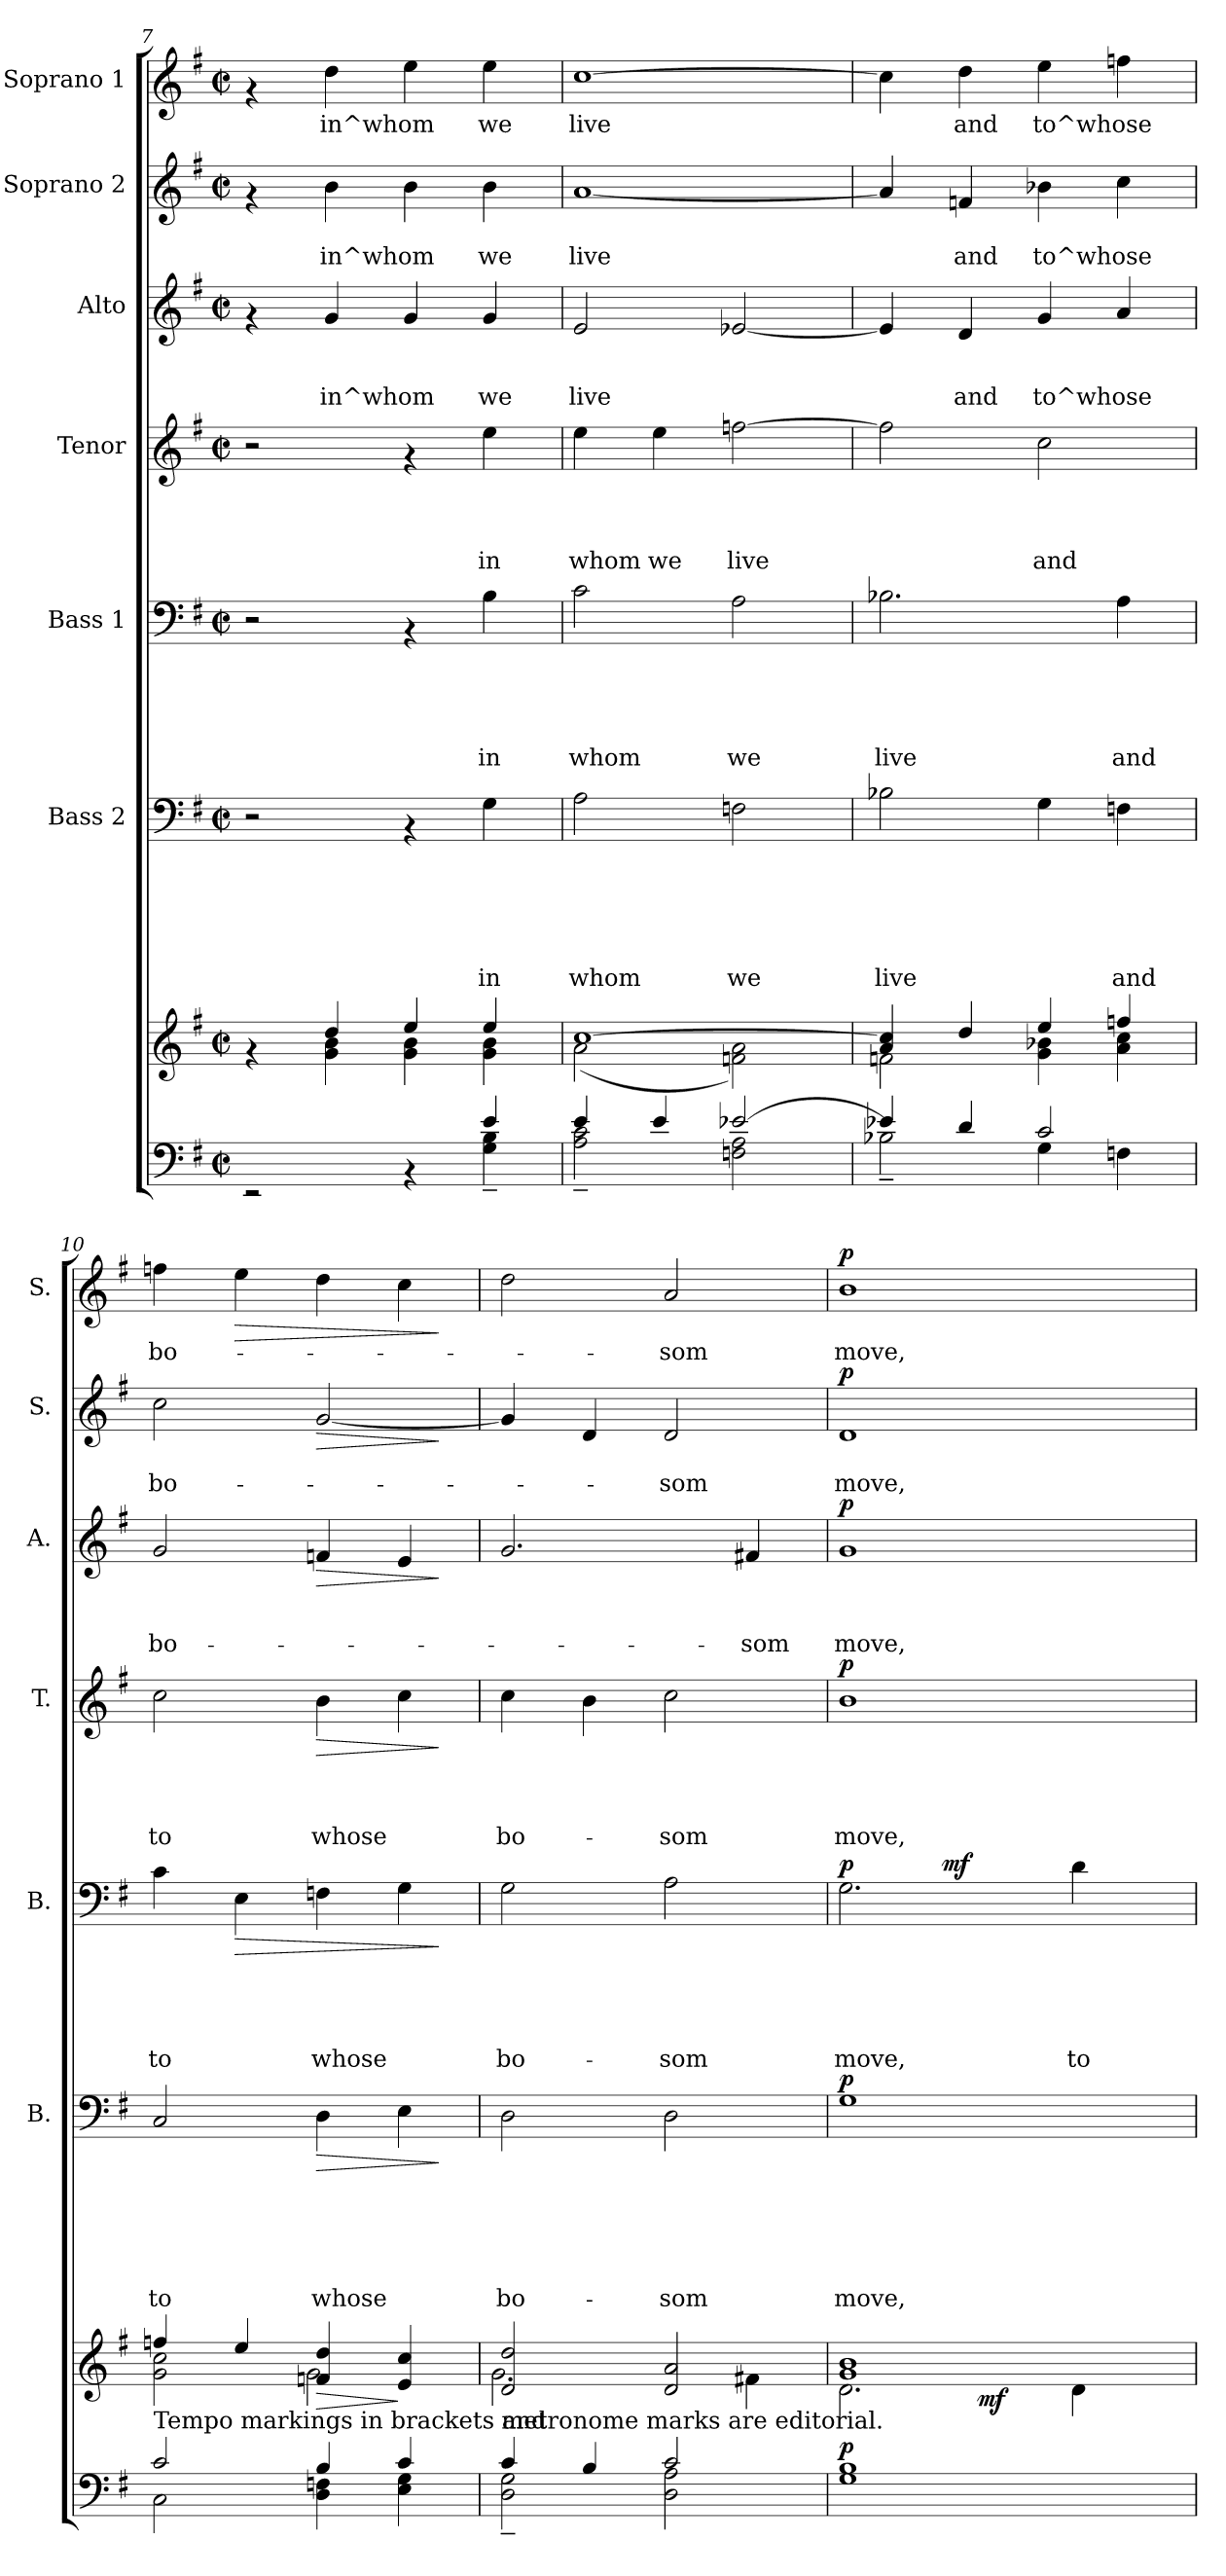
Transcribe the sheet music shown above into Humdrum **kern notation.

**kern	**dynam	**kern	**dynam	**kern	**text	**text	**text	**text	**text	**text	**dynam	**kern	**text	**text	**text	**text	**text	**dynam	**kern	**text	**text	**text	**text	**dynam	**kern	**text	**text	**text	**dynam	**kern	**text	**text	**dynam	**kern	**text	**dynam
*part8	*part8	*part7	*part7	*part6	*part6	*part6	*part6	*part6	*part6	*part6	*part6	*part5	*part5	*part5	*part5	*part5	*part5	*part5	*part4	*part4	*part4	*part4	*part4	*part4	*part3	*part3	*part3	*part3	*part3	*part2	*part2	*part2	*part2	*part1	*part1	*part1
*staff8	*staff8	*staff7	*staff7	*staff6	*staff6	*staff6	*staff6	*staff6	*staff6	*staff6	*staff6	*staff5	*staff5	*staff5	*staff5	*staff5	*staff5	*staff5	*staff4	*staff4	*staff4	*staff4	*staff4	*staff4	*staff3	*staff3	*staff3	*staff3	*staff3	*staff2	*staff2	*staff2	*staff2	*staff1	*staff1	*staff1
*	*	*	*	*I"Bass 2	*	*	*	*	*	*	*	*I"Bass 1	*	*	*	*	*	*	*I"Tenor	*	*	*	*	*	*I"Alto	*	*	*	*	*I"Soprano 2	*	*	*	*I"Soprano 1	*	*
*	*	*	*	*I'B.	*	*	*	*	*	*	*	*I'B.	*	*	*	*	*	*	*I'T.	*	*	*	*	*	*I'A.	*	*	*	*	*I'S.	*	*	*	*I'S.	*	*
*clefF4	*	*clefG2	*	*clefF4	*	*	*	*	*	*	*	*clefF4	*	*	*	*	*	*	*clefG2	*	*	*	*	*	*clefG2	*	*	*	*	*clefG2	*	*	*	*clefG2	*	*
*k[f#]	*	*k[f#]	*	*k[f#]	*	*	*	*	*	*	*	*k[f#]	*	*	*	*	*	*	*k[f#]	*	*	*	*	*	*k[f#]	*	*	*	*	*k[f#]	*	*	*	*k[f#]	*	*
*G:	*	*G:	*	*G:	*	*	*	*	*	*	*	*G:	*	*	*	*	*	*	*G:	*	*	*	*	*	*G:	*	*	*	*	*G:	*	*	*	*G:	*	*
*M2/2	*	*M2/2	*	*M2/2	*	*	*	*	*	*	*	*M2/2	*	*	*	*	*	*	*M2/2	*	*	*	*	*	*M2/2	*	*	*	*	*M2/2	*	*	*	*M2/2	*	*
*met(c|)	*	*met(c|)	*	*met(c|)	*	*	*	*	*	*	*	*met(c|)	*	*	*	*	*	*	*met(c|)	*	*	*	*	*	*met(c|)	*	*	*	*	*met(c|)	*	*	*	*met(c|)	*	*
=7	=7	=7	=7	=7	=7	=7	=7	=7	=7	=7	=7	=7	=7	=7	=7	=7	=7	=7	=7	=7	=7	=7	=7	=7	=7	=7	=7	=7	=7	=7	=7	=7	=7	=7	=7	=7
*^	*	*^	*	*	*	*	*	*	*	*	*	*	*	*	*	*	*	*	*	*	*	*	*	*	*	*	*	*	*	*	*	*	*	*	*	*
2rEE	2.ryy	.	4rf	4ryy	.	2r	.	.	.	.	.	.	.	2r	.	.	.	.	.	.	2r	.	.	.	.	.	4rf	.	.	.	.	4rf	.	.	.	4rf	.	.
!	!	!	!	!	!	!	!	!	!	!	!	!	!	!	!	!	!	!	!	!	!	!	!	!	!	!	!	!	!	!LO:LY:b	!	!	!	!LO:LY:b	!	!	!LO:LY:b	!
.	.	.	4dd/	4g\ 4b\	.	.	.	.	.	.	.	.	.	.	.	.	.	.	.	.	.	.	.	.	.	.	4g/	.	.	in^whom	.	4b\	.	in^whom	.	4dd\	in^whom	.
4rAA	.	.	4ee/	4g\ 4b\	.	4rAA	.	.	.	.	.	.	.	4rAA	.	.	.	.	.	.	4rf	.	.	.	.	.	4g/	.	.	.	.	4b\	.	.	.	4ee\	.	.
!	!	!	!	!	!	!	!	!	!	!	!	!LO:LY:b	!	!	!	!	!	!	!LO:LY:b	!	!	!	!	!	!LO:LY:b	!	!	!	!	!LO:LY:b	!	!	!	!LO:LY:b	!	!	!LO:LY:b	!
4e/	4G\~> 4B\~>	.	4ee/	4g\ 4b\	.	4G\	.	.	.	.	.	in	.	4B\	.	.	.	.	in	.	4ee\	.	.	.	in	.	4g/	.	.	we	.	4b\	.	we	.	4ee\	we	.
=8	=8	=8	=8	=8	=8	=8	=8	=8	=8	=8	=8	=8	=8	=8	=8	=8	=8	=8	=8	=8	=8	=8	=8	=8	=8	=8	=8	=8	=8	=8	=8	=8	=8	=8	=8	=8	=8	=8
!	!	!	!	!	!	!	!	!	!	!	!	!LO:LY:b	!	!	!	!	!	!	!LO:LY:b	!	!	!	!	!	!LO:LY:b	!	!	!	!	!LO:LY:b	!	!	!	!LO:LY:b	!	!	!LO:LY:b	!
4e/	2A\~> 2c\~>	.	[<1cc	(<2a\	.	2A\	.	.	.	.	.	whom	.	2c\	.	.	.	.	whom	.	4ee\	.	.	.	whom	.	2e/	.	.	live	.	[<1a	.	live	.	[<1cc	live	.
!	!	!	!	!	!	!	!	!	!	!	!	!	!	!	!	!	!	!	!	!	!	!	!	!	!LO:LY:b	!	!	!	!	!	!	!	!	!	!	!	!	!
4e/	.	.	.	.	.	.	.	.	.	.	.	.	.	.	.	.	.	.	.	.	4ee\	.	.	.	we	.	.	.	.	.	.	.	.	.	.	.	.	.
!	!	!	!	!	!	!	!	!	!	!	!	!LO:LY:b	!	!	!	!	!	!	!LO:LY:b	!	!	!	!	!	!LO:LY:b	!	!	!	!	!	!	!	!	!	!	!	!	!
[<2e-X/	2Fn\ 2A\	.	.	2fn\ 2a\)	.	2Fn\	.	.	.	.	.	we	.	2A\	.	.	.	.	we	.	[<2ffn\	.	.	.	live	.	[<2e-X/	.	.	.	.	.	.	.	.	.	.	.
!!LO:PB:g=z
=9	=9	=9	=9	=9	=9	=9	=9	=9	=9	=9	=9	=9	=9	=9	=9	=9	=9	=9	=9	=9	=9	=9	=9	=9	=9	=9	=9	=9	=9	=9	=9	=9	=9	=9	=9	=9	=9	=9
!	!	!	!	!	!	!	!	!	!	!	!	!LO:LY:b	!	!	!	!	!	!	!LO:LY:b	!	!	!	!	!	!	!	!	!	!	!	!	!	!	!	!	!	!	!
4e-X/]	2B-X~>\	.	4a/ 4cc/]	2fn\	.	2B-X\	.	.	.	.	.	live	.	2.B-X\	.	.	.	.	live	.	2ff\]	.	.	.	.	.	4e-/]	.	.	.	.	4a/]	.	.	.	4cc\]	.	.
!	!	!	!	!	!	!	!	!	!	!	!	!	!	!	!	!	!	!	!	!	!	!	!	!	!	!	!	!	!	!LO:LY:b	!	!	!	!LO:LY:b	!	!	!LO:LY:b	!
4d/	.	.	4dd/	.	.	.	.	.	.	.	.	.	.	.	.	.	.	.	.	.	.	.	.	.	.	.	4d/	.	.	and	.	4fn/	.	and	.	4dd\	and	.
!	!	!	!	!	!	!	!	!	!	!	!	!	!	!	!	!	!	!	!	!	!	!	!	!	!LO:LY:b	!	!	!	!	!LO:LY:b	!	!	!	!LO:LY:b	!	!	!LO:LY:b	!
2c/	4G\	.	4ee/	4g\ 4b-X\	.	4G\	.	.	.	.	.	.	.	.	.	.	.	.	.	.	2cc\	.	.	.	and	.	4g/	.	.	to^whose	.	4b-X\	.	to^whose	.	4ee\	to^whose	.
!	!	!	!	!	!	!	!	!	!	!	!	!LO:LY:b	!	!	!	!	!	!	!LO:LY:b	!	!	!	!	!	!	!	!	!	!	!	!	!	!	!	!	!	!	!
.	4Fn\	.	4ffn/	4a\ 4cc\	.	4Fn\	.	.	.	.	.	and	.	4A\	.	.	.	.	and	.	.	.	.	.	.	.	4a/	.	.	.	.	4cc\	.	.	.	4ffn\	.	.
=10	=10	=10	=10	=10	=10	=10	=10	=10	=10	=10	=10	=10	=10	=10	=10	=10	=10	=10	=10	=10	=10	=10	=10	=10	=10	=10	=10	=10	=10	=10	=10	=10	=10	=10	=10	=10	=10	=10
!	!	!	!LO:TX:b:t=Tempo markings in brackets and	!	!	!	!	!	!	!	!	!	!	!	!	!	!	!	!	!	!	!	!	!	!	!	!	!	!	!	!	!	!	!	!	!	!	!
!	!	!	!	!	!	!	!	!	!	!	!	!LO:LY:b	!	!	!	!	!	!	!LO:LY:b	!	!	!	!	!	!LO:LY:b	!	!	!	!	!LO:LY:b	!	!	!	!LO:LY:b	!	!	!LO:LY:b	!
2c/	2C\	.	4ffn/	2g\ 2cc\	.	2C/	.	.	.	.	.	to	.	4c\	.	.	.	.	to	.	2cc\	.	.	.	to	.	2g/	.	.	bo-	.	2cc\	.	bo-	.	4ffn\	bo-	.
!	!	!	!	!	!	!	!	!	!	!	!	!	!	!	!	!	!	!	!	!LO:HP:b	!	!	!	!	!	!	!	!	!	!	!	!	!	!	!	!	!	!LO:HP:b
.	.	.	4ee/	.	.	.	.	.	.	.	.	.	.	4E\	.	.	.	.	.	>	.	.	.	.	.	.	.	.	.	.	.	.	.	.	.	4ee\	.	>
!	!	!	!	!	!LO:HP:b	!	!	!	!	!	!	!LO:LY:b	!LO:HP:b	!	!	!	!	!	!LO:LY:b	!	!	!	!	!	!LO:LY:b	!LO:HP:b	!	!	!	!	!LO:HP:b	!	!	!	!LO:HP:b	!	!	!
4B/	4D\ 4Fn\	.	4fn/ 4dd/	2g\	>	4D\	.	.	.	.	.	whose	>	4Fn\	.	.	.	.	whose	.	4b\	.	.	.	whose	>	4fn/	.	.	.	>	[<2g/	.	.	>	4dd\	.	.
4c/	4E\ 4G\	.	4e/ 4cc/	.	]	4E\	.	.	.	.	.	.	.	4G\	.	.	.	.	.	.	4cc\	.	.	.	.	.	4e/	.	.	.	.	.	.	.	.	4cc\	.	.
*v	*v	*	*	*	*	*	*	*	*	*	*	*	*	*	*	*	*	*	*	*	*	*	*	*	*	*	*	*	*	*	*	*	*	*	*	*	*	*
*	*	*v	*v	*	*	*	*	*	*	*	*	*	*	*	*	*	*	*	*	*	*	*	*	*	*	*	*	*	*	*	*	*	*	*	*	*	*
.	.	.	.	.	.	.	.	.	.	.	]	.	.	.	.	.	.	]	.	.	.	.	.	]	.	.	.	.	]	.	.	.	]	.	.	]
=11	=11	=11	=11	=11	=11	=11	=11	=11	=11	=11	=11	=11	=11	=11	=11	=11	=11	=11	=11	=11	=11	=11	=11	=11	=11	=11	=11	=11	=11	=11	=11	=11	=11	=11	=11	=11
*^	*	*^	*	*	*	*	*	*	*	*	*	*	*	*	*	*	*	*	*	*	*	*	*	*	*	*	*	*	*	*	*	*	*	*	*	*
!	!	!	!LO:TX:b:t=metronome marks are editorial.	!	!	!	!	!	!	!	!	!	!	!	!	!	!	!	!	!	!	!	!	!	!	!	!	!	!	!	!	!	!	!	!	!	!	!
!	!	!	!	!	!	!	!	!	!	!	!	!LO:LY:b	!	!	!	!	!	!	!LO:LY:b	!	!	!	!	!	!LO:LY:b	!	!	!	!	!	!	!	!	!	!	!	!	!
4c/	2D\~> 2G\~>	.	2d/ 2dd/	2.g\	.	2D\	.	.	.	.	.	bo-	.	2G\	.	.	.	.	bo-	.	4cc\	.	.	.	bo-	.	2.g/	.	.	.	.	4g/]	.	.	.	2dd\	.	.
4B/	.	.	.	.	.	.	.	.	.	.	.	.	.	.	.	.	.	.	.	.	4b\	.	.	.	.	.	.	.	.	.	.	4d/	.	.	.	.	.	.
!	!	!	!	!	!	!	!	!	!	!	!	!LO:LY:b	!	!	!	!	!	!	!LO:LY:b	!	!	!	!	!	!LO:LY:b	!	!	!	!	!	!	!	!	!LO:LY:b	!	!	!LO:LY:b	!
2c/	2D\ 2A\	.	2d/ 2a/	.	.	2D\	.	.	.	.	.	-som	.	2A\	.	.	.	.	-som	.	2cc\	.	.	.	-som	.	.	.	.	.	.	2d/	.	-som	.	2a/	-som	.
!	!	!	!	!	!	!	!	!	!	!	!	!	!	!	!	!	!	!	!	!	!	!	!	!	!	!	!	!	!	!LO:LY:b	!	!	!	!	!	!	!	!
.	.	.	.	4f#X\	.	.	.	.	.	.	.	.	.	.	.	.	.	.	.	.	.	.	.	.	.	.	4f#X/	.	.	-som	.	.	.	.	.	.	.	.
*v	*v	*	*	*	*	*	*	*	*	*	*	*	*	*	*	*	*	*	*	*	*	*	*	*	*	*	*	*	*	*	*	*	*	*	*	*	*	*
=12	=12	=12	=12	=12	=12	=12	=12	=12	=12	=12	=12	=12	=12	=12	=12	=12	=12	=12	=12	=12	=12	=12	=12	=12	=12	=12	=12	=12	=12	=12	=12	=12	=12	=12	=12	=12	=12
!	!LO:DY:a	!	!	!	!	!	!	!	!	!	!LO:LY:b	!LO:DY:a	!	!	!	!	!	!LO:LY:b	!LO:DY:a	!	!	!	!	!LO:LY:b	!LO:DY:a	!	!	!	!LO:LY:b	!LO:DY:a	!	!	!LO:LY:b	!LO:DY:a	!	!LO:LY:b	!LO:DY:a
*	*	*	*^	*	*	*	*	*	*	*	*	*	*^	*	*	*	*	*	*	*	*	*	*	*	*	*	*	*	*	*	*	*	*	*	*	*	*
1G 1B	p	1g 1b	2.d\	4..ryy	.	1G	.	.	.	.	.	move,	p	2.G\	4.ryy	.	.	.	.	move,	p	1b	.	.	.	move,	p	1g	.	.	move,	p	1d	.	move,	p	1b	move,	p
!	!	!	!	!	!	!	!	!	!	!	!	!	!	!	!	!	!	!	!	!	!LO:DY:a	!	!	!	!	!	!	!	!	!	!	!	!	!	!	!	!	!	!
.	.	.	.	.	.	.	.	.	.	.	.	.	.	.	2ryy	.	.	.	.	.	mf	.	.	.	.	.	.	.	.	.	.	.	.	.	.	.	.	.	.
!	!	!	!	!	!LO:DY:b	!	!	!	!	!	!	!	!	!	!	!	!	!	!	!	!	!	!	!	!	!	!	!	!	!	!	!	!	!	!	!	!	!	!
.	.	.	.	2ryy	mf	.	.	.	.	.	.	.	.	.	.	.	.	.	.	.	.	.	.	.	.	.	.	.	.	.	.	.	.	.	.	.	.	.	.
!	!	!	!	!	!	!	!	!	!	!	!	!	!	!	!	!	!	!	!	!LO:LY:b	!	!	!	!	!	!	!	!	!	!	!	!	!	!	!	!	!	!	!
.	.	.	4d\	.	.	.	.	.	.	.	.	.	.	4d\	.	.	.	.	.	to	.	.	.	.	.	.	.	.	.	.	.	.	.	.	.	.	.	.	.
.	.	.	.	.	.	.	.	.	.	.	.	.	.	.	8ryy	.	.	.	.	.	.	.	.	.	.	.	.	.	.	.	.	.	.	.	.	.	.	.	.
.	.	.	.	16ryy	.	.	.	.	.	.	.	.	.	.	.	.	.	.	.	.	.	.	.	.	.	.	.	.	.	.	.	.	.	.	.	.	.	.	.
*	*	*v	*v	*v	*	*	*	*	*	*	*	*	*	*v	*v	*	*	*	*	*	*	*	*	*	*	*	*	*	*	*	*	*	*	*	*	*	*	*	*
=	=	=	=	=	=	=	=	=	=	=	=	=	=	=	=	=	=	=	=	=	=	=	=	=	=	=	=	=	=	=	=	=	=	=	=	=
*-	*-	*-	*-	*-	*-	*-	*-	*-	*-	*-	*-	*-	*-	*-	*-	*-	*-	*-	*-	*-	*-	*-	*-	*-	*-	*-	*-	*-	*-	*-	*-	*-	*-	*-	*-	*-
